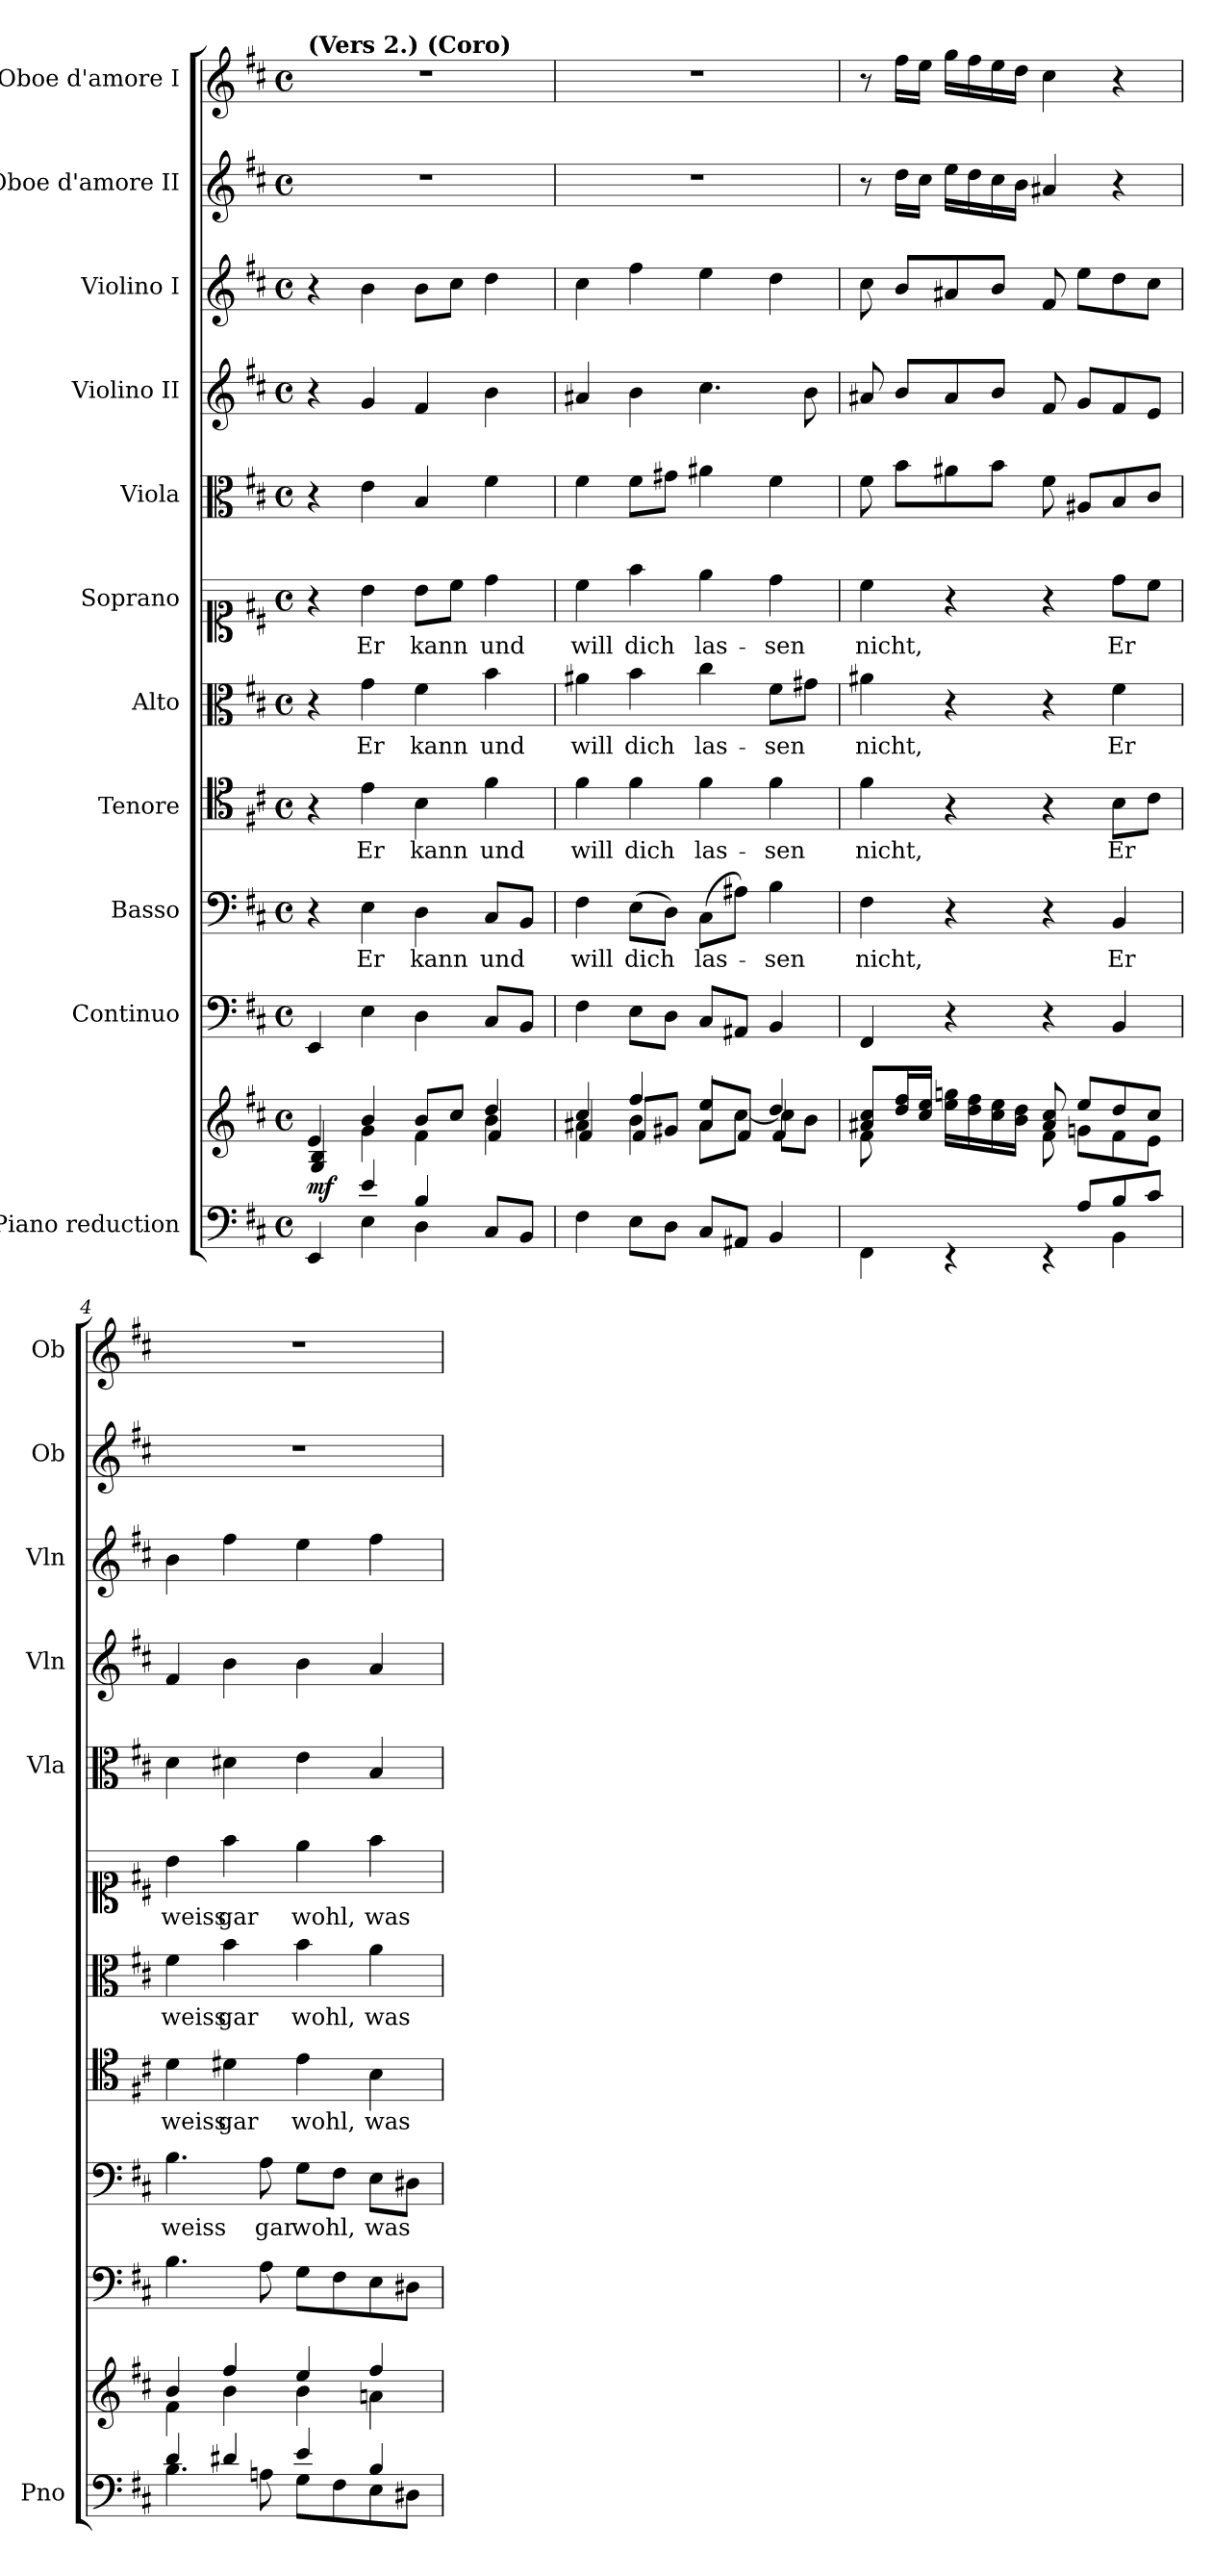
**kern	**kern	**dynam	**kern	**kern	**text	**kern	**text	**kern	**text	**kern	**text	**kern	**kern	**kern	**kern	**kern
*part11	*part11	*part11	*part10	*part9	*part9	*part8	*part8	*part7	*part7	*part6	*part6	*part5	*part4	*part3	*part2	*part1
*staff12	*staff11	*staff11/12	*staff10	*staff9	*staff9	*staff8	*staff8	*staff7	*staff7	*staff6	*staff6	*staff5	*staff4	*staff3	*staff2	*staff1
*I"Piano reduction	*	*	*I"Continuo	*I"Basso	*	*I"Tenore	*	*I"Alto	*	*I"Soprano	*	*I"Viola	*I"Violino II	*I"Violino I	*I"Oboe d'amore II	*I"Oboe d'amore I
*I'Pno	*	*	*	*	*	*	*	*	*	*	*	*I'Vla	*I'Vln	*I'Vln	*I'Ob	*I'Ob
*stria5	*stria5	*	*	*	*	*	*	*	*	*	*	*	*	*	*	*
*clefF4	*clefG2	*	*clefF4	*clefF4	*	*clefC4	*	*clefC3	*	*clefC1	*	*clefC3	*clefG2	*clefG2	*clefG2	*clefG2
*k[f#c#]	*k[f#c#]	*	*k[f#c#]	*k[f#c#]	*	*k[f#c#]	*	*k[f#c#]	*	*k[f#c#]	*	*k[f#c#]	*k[f#c#]	*k[f#c#]	*k[f#c#]	*k[f#c#]
*M4/4	*M4/4	*	*M4/4	*M4/4	*	*M4/4	*	*M4/4	*	*M4/4	*	*M4/4	*M4/4	*M4/4	*M4/4	*M4/4
*met(c)	*met(c)	*	*met(c)	*met(c)	*	*met(c)	*	*met(c)	*	*met(c)	*	*met(c)	*met(c)	*met(c)	*met(c)	*met(c)
=1	=1	=1	=1	=1	=1	=1	=1	=1	=1	=1	=1	=1	=1	=1	=1	=1
*^	*^	*	*	*	*	*	*	*	*	*	*	*	*	*	*	*
*	*	*	*^	*	*	*	*	*	*	*	*	*	*	*	*	*	*	*
!	!	!	!	!	!	!	!	!	!	!	!	!	!	!	!	!	!	!	!LO:TX:a:B:t=(Vers 2.) (Coro)
!	!	!	!	!	!LO:DY:b	!	!	!	!	!	!	!	!	!	!	!	!	!	!
4ryy	4EE/	4e/	4ryy	4G/ 4B/	mf	4EE/	4r	.	4r	.	4r	.	4r	.	4r	4r	4r	1r	1r
!	!	!	!	!	!	!	!	!LO:LY:b	!	!LO:LY:b	!	!LO:LY:b	!	!LO:LY:b	!	!	!	!	!
4e/	4E\	4b/	4g\	2ryy	.	4E\	4E\	Er	4e\	Er	4g\	Er	4b\	Er	4e\	4g/	4b\	.	.
!	!	!	!	!	!	!	!	!LO:LY:b	!	!LO:LY:b	!	!LO:LY:b	!	!LO:LY:b	!	!	!	!	!
4B/	4D\	8b/L	4f#\	.	.	4D\	4D\	kann	4B\	kann	4f#\	kann	8b\L	kann	4B/	4f#/	8b\L	.	.
.	.	8cc#/J	.	.	.	.	.	.	.	.	.	.	8cc#\J	.	.	.	8cc#\J	.	.
!	!	!	!	!	!	!	!	!LO:LY:b	!	!LO:LY:b	!	!LO:LY:b	!	!LO:LY:b	!	!	!	!	!
4ryy	8C#/L	4dd/	4b\	4f#/	.	8C#/L	8C#/L	und	4f#\	und	4b\	und	4dd\	und	4f#\	4b\	4dd\	.	.
.	8BB/J	.	.	.	.	8BB/J	8BB/J	.	.	.	.	.	.	.	.	.	.	.	.
=2	=2	=2	=2	=2	=2	=2	=2	=2	=2	=2	=2	=2	=2	=2	=2	=2	=2	=2	=2
!	!	!	!	!	!	!	!	!LO:LY:b	!	!LO:LY:b	!	!LO:LY:b	!	!LO:LY:b	!	!	!	!	!
*v	*v	*	*	*	*	*	*	*	*	*	*	*	*	*	*	*	*	*	*
4F#\	4cc#/	4a#X\	4f#/	.	4F#\	4F#\	will	4f#\	will	4a#X\	will	4cc#\	will	4f#\	4a#X/	4cc#\	1r	1r
!	!	!	!	!	!	!	!LO:LY:b	!	!LO:LY:b	!	!LO:LY:b	!	!LO:LY:b	!	!	!	!	!
8E\L	4ff#/	4b\	8f#/L	.	8E\L	(8E\L	dich	4f#\	dich	4b\	dich	4ff#\	dich	8f#\L	4b\	4ff#\	.	.
8D\J	.	.	8g#X/J	.	8D\J	8D\J)	.	.	.	.	.	.	.	8g#X\J	.	.	.	.
!	!	!	!	!	!	!	!LO:LY:b	!	!LO:LY:b	!	!LO:LY:b	!	!LO:LY:b	!	!	!	!	!
8C#/L	4ee/	8a#\L	8a#/L	.	8C#/L	(8C#\L	las-	4f#\	las-	4cc#\	las-	4ee\	las-	4a#X\	4.cc#\	4ee\	.	.
8AA#X/J	.	[8cc#\J	8f#/J	.	8AA#X/J	8A#X\J)	.	.	.	.	.	.	.	.	.	.	.	.
!	!	!	!	!	!	!	!LO:LY:b	!	!LO:LY:b	!	!LO:LY:b	!	!LO:LY:b	!	!	!	!	!
4BB/	4dd/	8cc#\L]	4f#/	.	4BB/	4B\	-sen	4f#\	-sen	8f#\L	-sen	4dd\	-sen	4f#\	.	4dd\	.	.
.	.	8b\J	.	.	.	.	.	.	.	8g#X\J	.	.	.	.	8b\	.	.	.
=3	=3	=3	=3	=3	=3	=3	=3	=3	=3	=3	=3	=3	=3	=3	=3	=3	=3	=3
*^	*	*	*	*	*	*	*	*	*	*	*	*	*	*	*	*	*	*
!	!	!	!	!	!	!	!	!LO:LY:b	!	!LO:LY:b	!	!LO:LY:b	!	!LO:LY:b	!	!	!	!	!
8ryy	4FF#\	8a#X/ 8cc#/L	2ryy	8f#\L	.	4FF#/	4F#\	nicht,	4f#\	nicht,	4a#X\	nicht,	4cc#\	nicht,	8f#\	8a#X/	8cc#\	8r	8r
8B/	.	16dd/ 16ff#/L	.	2..ryy	.	.	.	.	.	.	.	.	.	.	8b\L	8b/L	8b/L	16dd\LL	16ff#\LL
.	.	16cc#/ 16ee/JJ	.	.	.	.	.	.	.	.	.	.	.	.	.	.	.	16cc#\JJ	16ee\JJ
8A#X/	4r	16ee\ 16ggn\LL	.	.	.	4r	4r	.	4r	.	4r	.	4r	.	8a#X\	8a#/	8a#X/	16ee\LL	16gg\LL
.	.	16dd\ 16ff#\	.	.	.	.	.	.	.	.	.	.	.	.	.	.	.	16dd\	16ff#\
8B/J	.	16cc#\ 16ee\	.	.	.	.	.	.	.	.	.	.	.	.	8b\J	8b/J	8b/J	16cc#\	16ee\
.	.	16b\ 16dd\JJ	.	.	.	.	.	.	.	.	.	.	.	.	.	.	.	16b\JJ	16dd\JJ
8ryy	4r	8a#/ 8cc#/	8f#\	.	.	4r	4r	.	4r	.	4r	.	4r	.	8f#\	8f#/	8f#/	4a#X/	4cc#\
8A#/L	.	8ee/L	8gn\L	.	.	.	.	.	.	.	.	.	.	.	8A#X/L	8g/L	8ee\L	.	.
!	!	!	!	!	!	!	!	!LO:LY:b	!	!LO:LY:b	!	!LO:LY:b	!	!LO:LY:b	!	!	!	!	!
8B/	4BB\	8dd/	8f#\	.	.	4BB/	4BB/	Er	8B\L	Er	4f#\	Er	8dd\L	Er	8B/	8f#/	8dd\	4r	4r
8c#/J	.	8cc#/J	8e\J	.	.	.	.	.	8c#\J	.	.	.	8cc#\J	.	8c#/J	8e/J	8cc#\J	.	.
*	*	*	*v	*v	*	*	*	*	*	*	*	*	*	*	*	*	*	*	*
=4	=4	=4	=4	=4	=4	=4	=4	=4	=4	=4	=4	=4	=4	=4	=4	=4	=4	=4
!	!	!	!	!	!	!	!LO:LY:b	!	!LO:LY:b	!	!LO:LY:b	!	!LO:LY:b	!	!	!	!	!
4d/	4.B\	4b/	4f#\	.	4.B\	4.B\	weiss	4d\	weiss	4f#\	weiss	4b\	weiss	4d\	4f#/	4b\	1r	1r
!	!	!	!	!	!	!	!	!	!LO:LY:b	!	!LO:LY:b	!	!LO:LY:b	!	!	!	!	!
4d#X/	.	4ff#/	4b\	.	.	.	.	4d#X\	gar	4b\	gar	4ff#\	gar	4d#X\	4b\	4ff#\	.	.
!	!	!	!	!	!	!	!LO:LY:b	!	!	!	!	!	!	!	!	!	!	!
.	8An\	.	.	.	8A\	8A\	gar	.	.	.	.	.	.	.	.	.	.	.
!	!	!	!	!	!	!	!LO:LY:b	!	!LO:LY:b	!	!LO:LY:b	!	!LO:LY:b	!	!	!	!	!
4e/	8G\L	4ee/	4b\	.	8G\L	8G\L	wohl,	4e\	wohl,	4b\	wohl,	4ee\	wohl,	4e\	4b\	4ee\	.	.
.	8F#\	.	.	.	8F#\	8F#\J	.	.	.	.	.	.	.	.	.	.	.	.
!	!	!	!	!	!	!	!LO:LY:b	!	!LO:LY:b	!	!LO:LY:b	!	!LO:LY:b	!	!	!	!	!
4B/	8E\	4ff#/	4an\	.	8E\	8E\L	was	4B\	was	4a\	was	4ff#\	was	4B/	4a/	4ff#\	.	.
.	8D#X\J	.	.	.	8D#X\J	8D#X\J	.	.	.	.	.	.	.	.	.	.	.	.
*v	*v	*	*	*	*	*	*	*	*	*	*	*	*	*	*	*	*	*
*	*v	*v	*	*	*	*	*	*	*	*	*	*	*	*	*	*	*
=	=	=	=	=	=	=	=	=	=	=	=	=	=	=	=	=
*-	*-	*-	*-	*-	*-	*-	*-	*-	*-	*-	*-	*-	*-	*-	*-	*-
